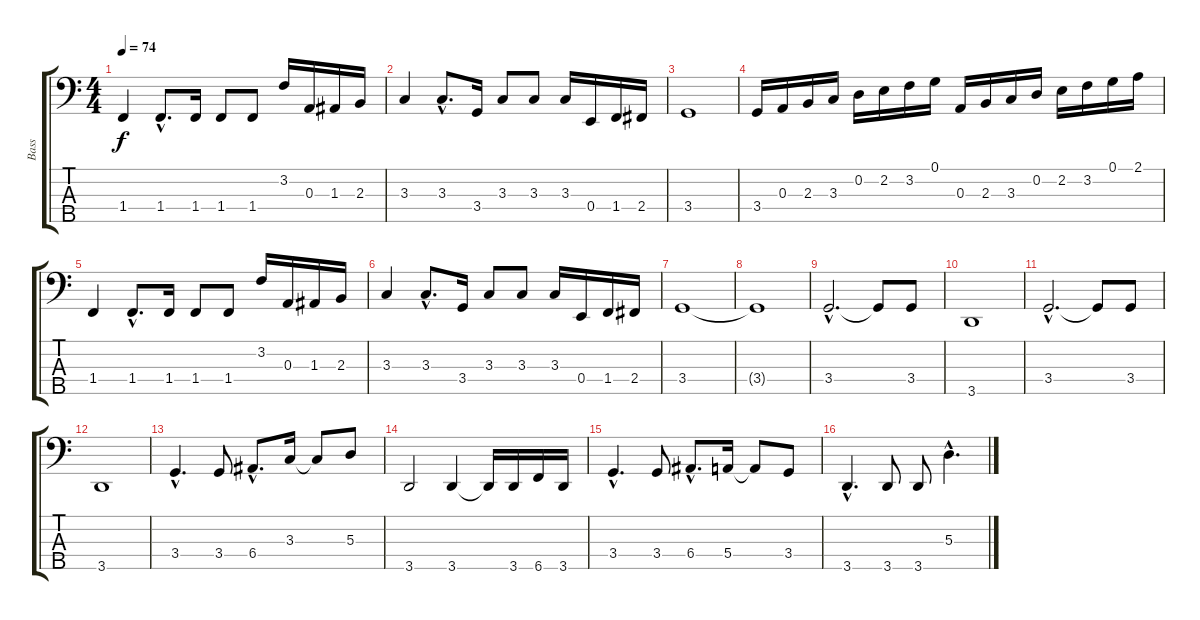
\track ("Bass" "Bass") {instrument electricbassfinger}
\staff {score tabs}
\tuning (G2 D2 A1 E1 B0) {hide}
\ts (4 4)
\tempo 74
\clef f4
\ks c
1.4.4{dy f} 1.4{hac}.8{d} 1.4.16 1.4.8 1.4.8 3.2.16 0.3.16 1.3.16 2.3.16 |
3.3.4 3.3{hac}.8{d} 3.4.16 3.3.8 3.3.8 3.3.16 0.4.16 1.4.16 2.4.16 |
3.4.1 |
3.4.16 0.3.16 2.3.16 3.3.16 0.2.16 2.2.16 3.2.16 0.1.16 0.3.16 2.3.16 3.3.16 0.2.16 2.2.16 3.2.16 0.1.16 2.1.16 |
1.4.4 1.4{hac}.8{d} 1.4.16 1.4.8 1.4.8 3.2.16 0.3.16 1.3.16 2.3.16 |
3.3.4 3.3{hac}.8{d} 3.4.16 3.3.8 3.3.8 3.3.16 0.4.16 1.4.16 2.4.16 |
3.4.1 |
3.4{t}.1 |
3.4{hac}.2{d} 3.4{t}.8 3.4.8 |
3.5.1 |
3.4{hac}.2{d} 3.4{t}.8 3.4.8 |
3.5.1 |
3.4{hac}.4{d} 3.4.8 6.4{hac}.8{d} 3.3.16 3.3{t}.8 5.3.8 |
3.5.2 3.5.4 3.5{t}.16 3.5.16 6.5.16 3.5.16 |
3.4{hac}.4{d} 3.4.8 6.4{hac}.8{d} 5.4.16 5.4{t}.8 3.4.8 |
3.5{hac}.4{d} 3.5.8 3.5.8 5.3{hac}.4{d}
